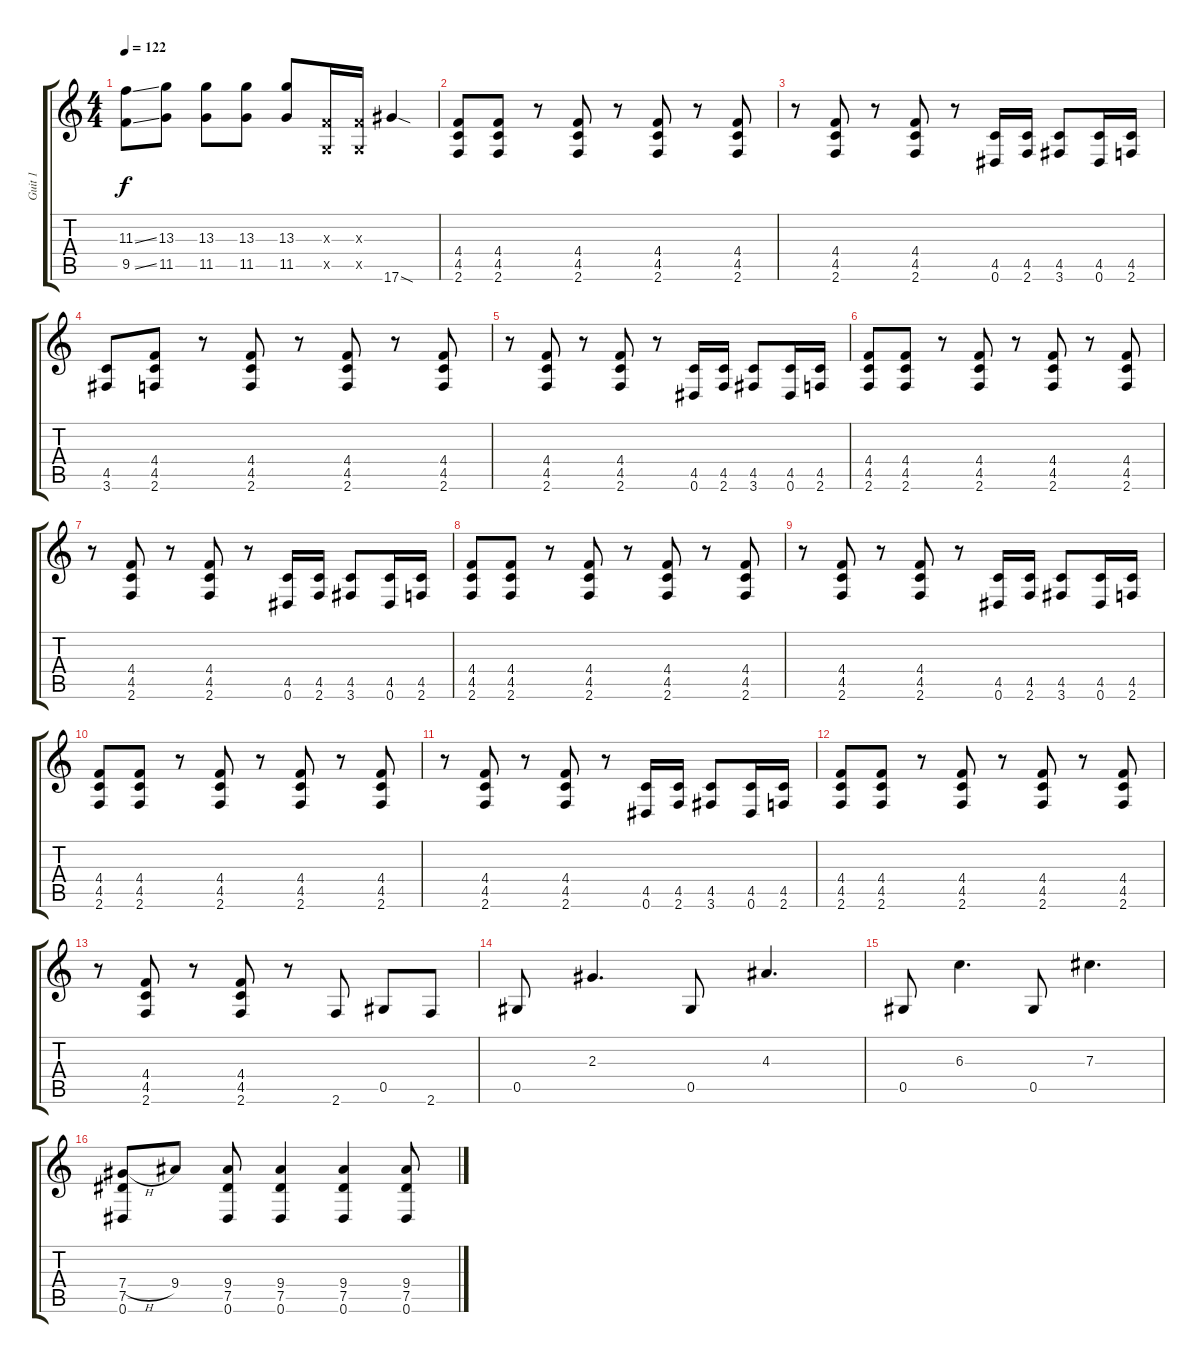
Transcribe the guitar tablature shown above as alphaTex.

\track ("Guit 1" "Guit 1") {instrument distortionguitar}
\staff {score tabs}
\tuning (Eb4 Bb3 Gb3 Db3 Ab2 Eb2) {hide}
\ts (4 4)
\tempo 122
\clef g2
\ks c
(11.3{ss} 9.5{ss}).8{dy f} (13.3 11.5).8 (13.3 11.5).8 (13.3 11.5).8 (13.3 11.5).8 (-1.3{x} -1.5{x}).16 (-1.3{x} -1.5{x}).16 17.6{sod}.4 |
(4.4 4.5 2.6).8 (4.4 4.5 2.6).8 r.8 (4.4 4.5 2.6).8 r.8 (4.4 4.5 2.6).8 r.8 (4.4 4.5 2.6).8 |
r.8 (4.4 4.5 2.6).8 r.8 (4.4 4.5 2.6).8 r.8 (4.5 0.6).16 (4.5 2.6).16 (4.5 3.6).8 (4.5 0.6).16 (4.5 2.6).16 |
(4.5 3.6).8 (4.4 4.5 2.6).8 r.8 (4.4 4.5 2.6).8 r.8 (4.4 4.5 2.6).8 r.8 (4.4 4.5 2.6).8 |
r.8 (4.4 4.5 2.6).8 r.8 (4.4 4.5 2.6).8 r.8 (4.5 0.6).16 (4.5 2.6).16 (4.5 3.6).8 (4.5 0.6).16 (4.5 2.6).16 |
(4.4 4.5 2.6).8 (4.4 4.5 2.6).8 r.8 (4.4 4.5 2.6).8 r.8 (4.4 4.5 2.6).8 r.8 (4.4 4.5 2.6).8 |
r.8 (4.4 4.5 2.6).8 r.8 (4.4 4.5 2.6).8 r.8 (4.5 0.6).16 (4.5 2.6).16 (4.5 3.6).8 (4.5 0.6).16 (4.5 2.6).16 |
(4.4 4.5 2.6).8 (4.4 4.5 2.6).8 r.8 (4.4 4.5 2.6).8 r.8 (4.4 4.5 2.6).8 r.8 (4.4 4.5 2.6).8 |
r.8 (4.4 4.5 2.6).8 r.8 (4.4 4.5 2.6).8 r.8 (4.5 0.6).16 (4.5 2.6).16 (4.5 3.6).8 (4.5 0.6).16 (4.5 2.6).16 |
(4.4 4.5 2.6).8 (4.4 4.5 2.6).8 r.8 (4.4 4.5 2.6).8 r.8 (4.4 4.5 2.6).8 r.8 (4.4 4.5 2.6).8 |
r.8 (4.4 4.5 2.6).8 r.8 (4.4 4.5 2.6).8 r.8 (4.5 0.6).16 (4.5 2.6).16 (4.5 3.6).8 (4.5 0.6).16 (4.5 2.6).16 |
(4.4 4.5 2.6).8 (4.4 4.5 2.6).8 r.8 (4.4 4.5 2.6).8 r.8 (4.4 4.5 2.6).8 r.8 (4.4 4.5 2.6).8 |
r.8 (4.4 4.5 2.6).8 r.8 (4.4 4.5 2.6).8 r.8 2.6.8 0.5.8 2.6.8 |
0.5.8 2.3.4{d} 0.5.8 4.3.4{d} |
0.5.8 6.3.4{d} 0.5.8 7.3.4{d} |
(7.4{h} 7.5 0.6).8 9.4.8 (9.4 7.5 0.6).8 (9.4 7.5 0.6).4 (9.4 7.5 0.6).4 (9.4 7.5 0.6).8
